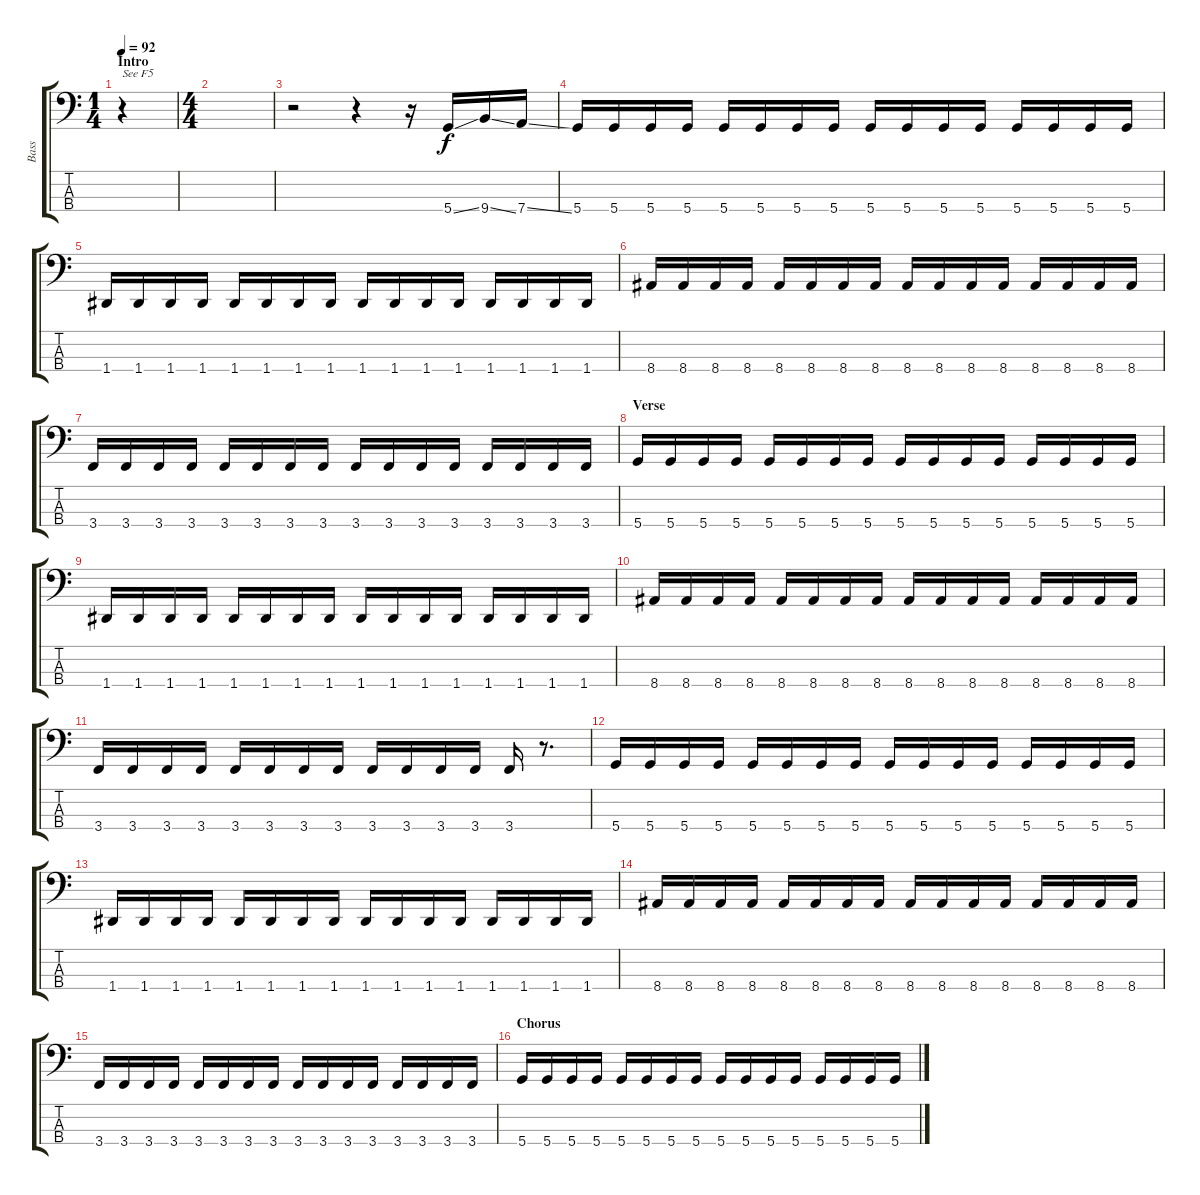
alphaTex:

\track ("Bass" "Bass") {instrument electricbassfinger}
\staff {score tabs}
\tuning (G2 D2 A1 D1) {hide}
\ts (1 4)
\section ("" "Intro")
\tempo 92
\clef f4
\ks c
r.4{txt "See F5" dy f instrument electricbassfinger} |
\ts (4 4)
|
r.2 r.4 r.16 5.4{ss}.16 9.4{ss}.16 7.4{ss}.16 |
5.4.16 5.4.16 5.4.16 5.4.16 5.4.16 5.4.16 5.4.16 5.4.16 5.4.16 5.4.16 5.4.16 5.4.16 5.4.16 5.4.16 5.4.16 5.4.16 |
1.4.16 1.4.16 1.4.16 1.4.16 1.4.16 1.4.16 1.4.16 1.4.16 1.4.16 1.4.16 1.4.16 1.4.16 1.4.16 1.4.16 1.4.16 1.4.16 |
8.4.16 8.4.16 8.4.16 8.4.16 8.4.16 8.4.16 8.4.16 8.4.16 8.4.16 8.4.16 8.4.16 8.4.16 8.4.16 8.4.16 8.4.16 8.4.16 |
3.4.16 3.4.16 3.4.16 3.4.16 3.4.16 3.4.16 3.4.16 3.4.16 3.4.16 3.4.16 3.4.16 3.4.16 3.4.16 3.4.16 3.4.16 3.4.16 |
\section ("" "Verse")
5.4.16 5.4.16 5.4.16 5.4.16 5.4.16 5.4.16 5.4.16 5.4.16 5.4.16 5.4.16 5.4.16 5.4.16 5.4.16 5.4.16 5.4.16 5.4.16 |
1.4.16 1.4.16 1.4.16 1.4.16 1.4.16 1.4.16 1.4.16 1.4.16 1.4.16 1.4.16 1.4.16 1.4.16 1.4.16 1.4.16 1.4.16 1.4.16 |
8.4.16 8.4.16 8.4.16 8.4.16 8.4.16 8.4.16 8.4.16 8.4.16 8.4.16 8.4.16 8.4.16 8.4.16 8.4.16 8.4.16 8.4.16 8.4.16 |
3.4.16 3.4.16 3.4.16 3.4.16 3.4.16 3.4.16 3.4.16 3.4.16 3.4.16 3.4.16 3.4.16 3.4.16 3.4.16 r.8{d} |
5.4.16 5.4.16 5.4.16 5.4.16 5.4.16 5.4.16 5.4.16 5.4.16 5.4.16 5.4.16 5.4.16 5.4.16 5.4.16 5.4.16 5.4.16 5.4.16 |
1.4.16 1.4.16 1.4.16 1.4.16 1.4.16 1.4.16 1.4.16 1.4.16 1.4.16 1.4.16 1.4.16 1.4.16 1.4.16 1.4.16 1.4.16 1.4.16 |
8.4.16 8.4.16 8.4.16 8.4.16 8.4.16 8.4.16 8.4.16 8.4.16 8.4.16 8.4.16 8.4.16 8.4.16 8.4.16 8.4.16 8.4.16 8.4.16 |
3.4.16 3.4.16 3.4.16 3.4.16 3.4.16 3.4.16 3.4.16 3.4.16 3.4.16 3.4.16 3.4.16 3.4.16 3.4.16 3.4.16 3.4.16 3.4.16 |
\section ("" "Chorus")
5.4.16 5.4.16 5.4.16 5.4.16 5.4.16 5.4.16 5.4.16 5.4.16 5.4.16 5.4.16 5.4.16 5.4.16 5.4.16 5.4.16 5.4.16 5.4.16
